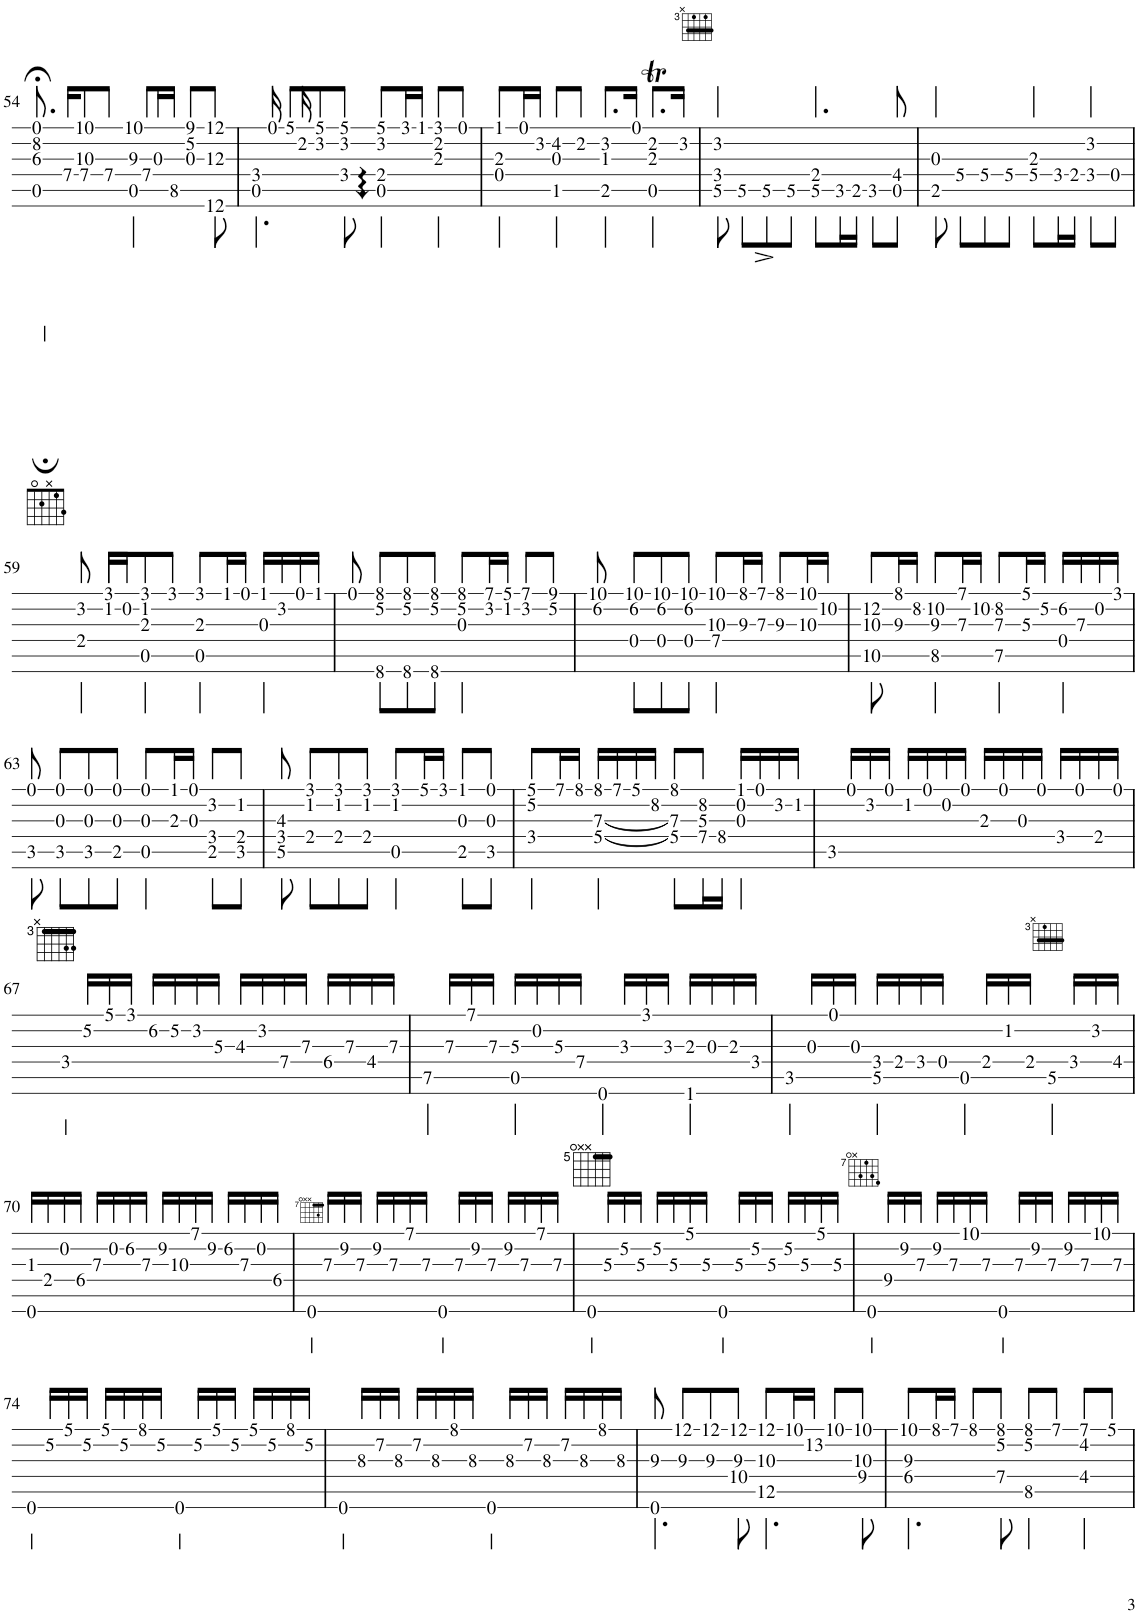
**kern
*part1
*staff1
*I"Guitar
*I'Guit.
!!LO:PB:g=z
*
*k[]
*M4/4
*met(c)
=54
*^
8.c#/;< 8.g/;< 8.e/;<	2AA;\
16A/KL	.
8A/ 8f/ 8dd/	.
8A/J	.
8A/L	4AA\ 4e\ 4dd\
16G/L	.
16F/JJ	.
8G/ 8e/ 8cc#/L	8r
8g/ 8ee/J	8E\
=55	=55
*	*^
16r	4.AA\ 4.F\	8.ryy
16e/	.	.
8a/L	.	.
.	.	16c#/
8d/ 8a/	.	4r
8d/ 8a/J	8F\	.
8d/ 8a/L	4AA\: 4E\:	2r
16g/L	.	.
16f/JJ	.	.
8g/L	4A\ 4c#\	.
8e/J	.	.
*	*v	*v
=56	=56
8f/L	4D\ 4A\
16e/L	.
16d/JJ	.
8e-/L	4BB-\ 4G\
8c#/J	.
8.d/L	4BB\ 4G#\
16e/Jk	.
8.c#t/L	4AA\ 4A\
16d/Jk	.
=57	=57
4F/ 4d/	8D\
.	8D\L
4r	8D^\
.	8D\J
4.E/	8D\L
.	16C\L
.	16BB\JJ
.	8C\L
8F#/	8AA\J
=58	=58
4G/	8BB\
.	8G\L
8r	8G\
8r	8G\J
4A/	8G\L
.	16F\L
.	16E\JJ
4d/	8F\L
.	8D\J
!!LO:LB:g=z	!!
=59	=59
*	*^
8r	4E\	8d/
8g/L	.	16c/LL
.	.	16B/JJ
8g/	4AA\ 4A\ 4c\	4r
8g/J	.	.
8g/L	4AA\ 4A\	2r
16f/L	.	.
16e/JJ	.	.
16f/LL	4G\	.
16d/	.	.
16e/	.	.
16f/JJ	.	.
*	*v	*v
=60	=60
8e/	8r
8e/ 8cc/L	8C\L
8e/ 8cc/	8C\
8e/ 8cc/J	8C\J
8e/ 8cc/L	4G\
16d/ 16b/L	.
16c/ 16a/JJ	.
8d/ 8b/L	4r
8e/ 8cc#/J	.
=61	=61
8f/ 8dd/	16r
.	16r
8f/ 8dd/L	8D\L
8f/ 8dd/	8D\
8f/ 8dd/J	8D\J
8f/ 8dd/L	4A\
16e/ 16cc/L	.
16d/ 16b/JJ	.
8e/ 8cc/L	4r
16f/ 16dd/L	.
16a/JJ	.
=62	=62
8f/ 8b/L	8G\
16e/ 16cc/L	8r
16g/JJ	.
8e/ 8a/L	4F\
16d/ 16b/L	.
16a/JJ	.
8d/ 8g/L	4E\
16c/ 16a/L	.
16e/JJ	.
16f/LL	4D\
16d/	.
16B/	.
16g/JJ	.
!!LO:LB:g=z	!!
=63	=63
8e/	8C\
8G/ 8e/L	8C\L
8G/ 8e/	8C\
8G/ 8e/J	8BB\J
8G/ 8e/L	4AA\
16A/ 16f/L	.
16G/ 16e/JJ	.
8F/ 8d/L	8BB\L
8E/ 8c/J	8C\J
=64	=64
8B/	8D\ 8F\
8g/L	8E\ 8c\L
8g/	8E\ 8c\
8g/J	8E\ 8c\J
8g/L	4AA\ 4c\
16a/L	.
16g/JJ	.
8f/L	8BB\ 8G\L
8e/J	8C\ 8G\J
=65	=65
8a/L	4F\ 4e\
16b/L	.
16cc/JJ	.
16cc/LL	[4G\ [4d\
16b/	.
16a/	.
16g/JJ	.
8cc/L	8G\] 8d\]L
8g/J	16A\ 16c\L
.	16B-\JJ
16f/LL	4G\ 4B\
16e/	.
16d/	.
16c/JJ	.
=66	=66
16r	1C
16e/LL	.
16d/	.
16e/JJ	.
16c/LL	.
16e/	.
16B/	.
16e/JJ	.
16A/LL	.
16e/	.
16G/	.
16e/JJ	.
16F/LL	.
16e/	.
16E/	.
16e/JJ	.
!!LO:LB:g=z	!!
=67	=67
16r	2F\
16e/LL	.
16a/	.
16g/JJ	.
16f/LL	.
16e/	.
16d/	.
16c/JJ	.
16B/LL	2r
16d/	.
16A/	.
16d/JJ	.
16G#/LL	.
16d/	.
16F#/	.
16d/JJ	.
=68	=68
16r	4E\
16d/LL	.
16b/	.
16d/JJ	.
16c/LL	4AA\
16B/	.
16c/	.
16A/JJ	.
16r	4EE\
16B-/LL	.
16g/	.
16B-/JJ	.
16A/LL	4FF\
16G/	.
16A/	.
16F/JJ	.
=69	=69
16r	4C\
16G/LL	.
16e/	.
16G/JJ	.
16F/LL	4D\
16E/	.
16F/	.
16D/JJ	.
16r	4AA\
16E/LL	.
16c/	.
16E/JJ	.
16r	4D\
16F/LL	.
16d/	.
16F#/JJ	.
!!LO:LB:g=z	!!
=70	=70
16G#/LL	1EE
16E/	.
16B/	.
16G#/JJ	.
16d/LL	.
16B/	.
16f/	.
16d/JJ	.
16g#/LL	.
16f/	.
16b/	.
16g#/JJ	.
16f/LL	.
16d/	.
16B/	.
16G#/JJ	.
=71	=71
16r	2EE\
16d/LL	.
16g#/	.
16d/JJ	.
16g#/LL	.
16d/	.
16b/	.
16d/JJ	.
16r	2EE\
16d/LL	.
16g#/	.
16d/JJ	.
16g#/LL	.
16d/	.
16b/	.
16d/JJ	.
=72	=72
16r	2EE\
16c/LL	.
16e/	.
16c/JJ	.
16e/LL	.
16c/	.
16a/	.
16c/JJ	.
16r	2EE\
16c/LL	.
16e/	.
16c/JJ	.
16e/LL	.
16c/	.
16a/	.
16c/JJ	.
=73	=73
16r	2EE\
16B/LL	.
16g#/	.
16d/JJ	.
16g#/LL	.
16d/	.
16dd/	.
16d/JJ	.
16r	2EE\
16d/LL	.
16g#/	.
16d/JJ	.
16g#/LL	.
16d/	.
16dd/	.
16d/JJ	.
!!LO:LB:g=z	!!
=74	=74
16r	2EE\
16e/LL	.
16a/	.
16e/JJ	.
16a/LL	.
16e/	.
16cc/	.
16e/JJ	.
16r	2EE\
16e/LL	.
16a/	.
16e/JJ	.
16a/LL	.
16e/	.
16cc/	.
16e/JJ	.
=75	=75
16r	2EE\
16e-/LL	.
16f#/	.
16e-/JJ	.
16f#/LL	.
16e-/	.
16cc/	.
16e-/JJ	.
16r	2EE\
16e-/LL	.
16f#/	.
16e-/JJ	.
16f#/LL	.
16e-/	.
16cc/	.
16e-/JJ	.
=76	=76
8e/	4.EE\
8e/ 8ee/L	.
8e/ 8ee/	.
8e/ 8ee/J	8c\
8ee/L	4.A\ 4.f\
16dd/L	.
16cc/JJ	.
8dd/L	.
8dd/J	8B\ 8f\
=77	=77
8dd/L	4.G#\ 4.e\
16cc/L	.
16b/JJ	.
8cc/L	.
8cc/J	8A\ 8e\
8cc/L	4F\ 4e\
8b/J	.
8b/L	4F#\ 4e-\
8a/J	.
*v	*v
=
*-
